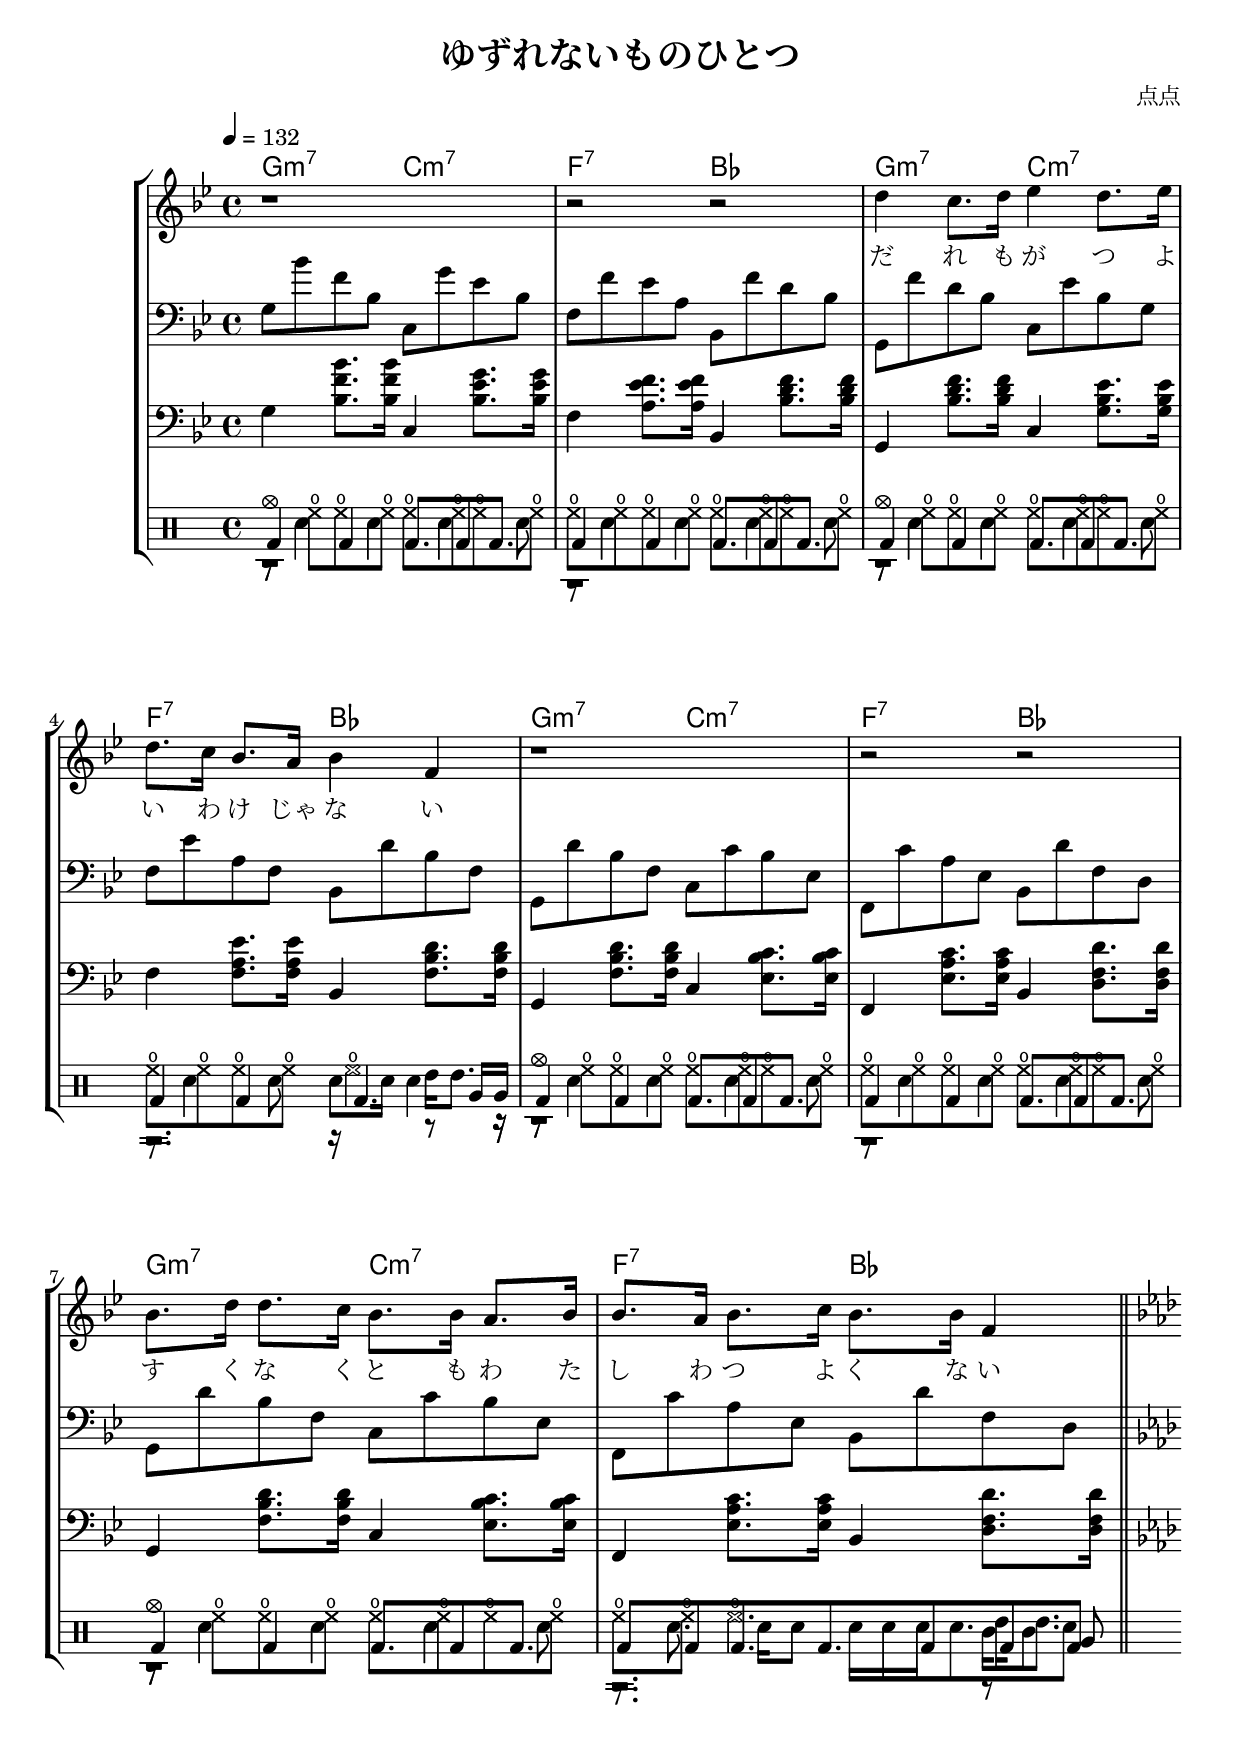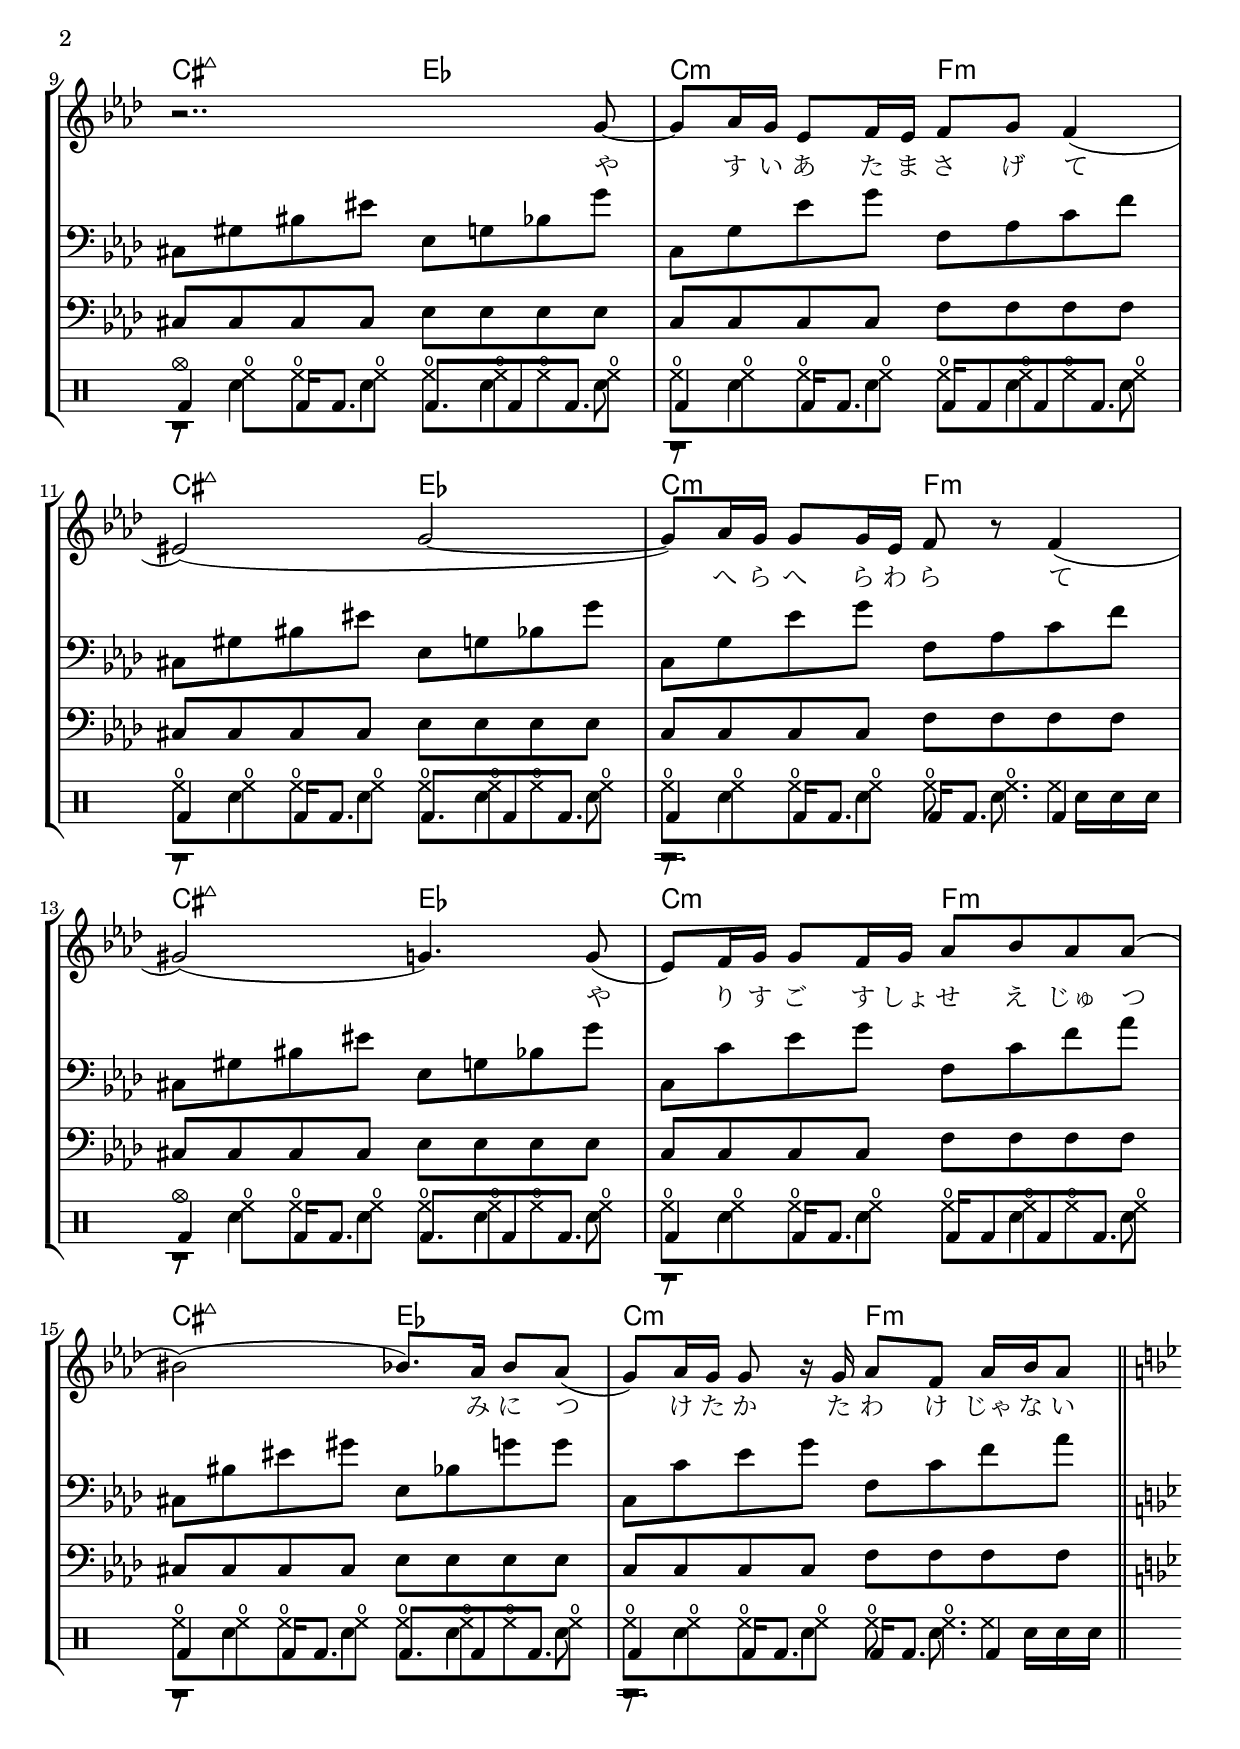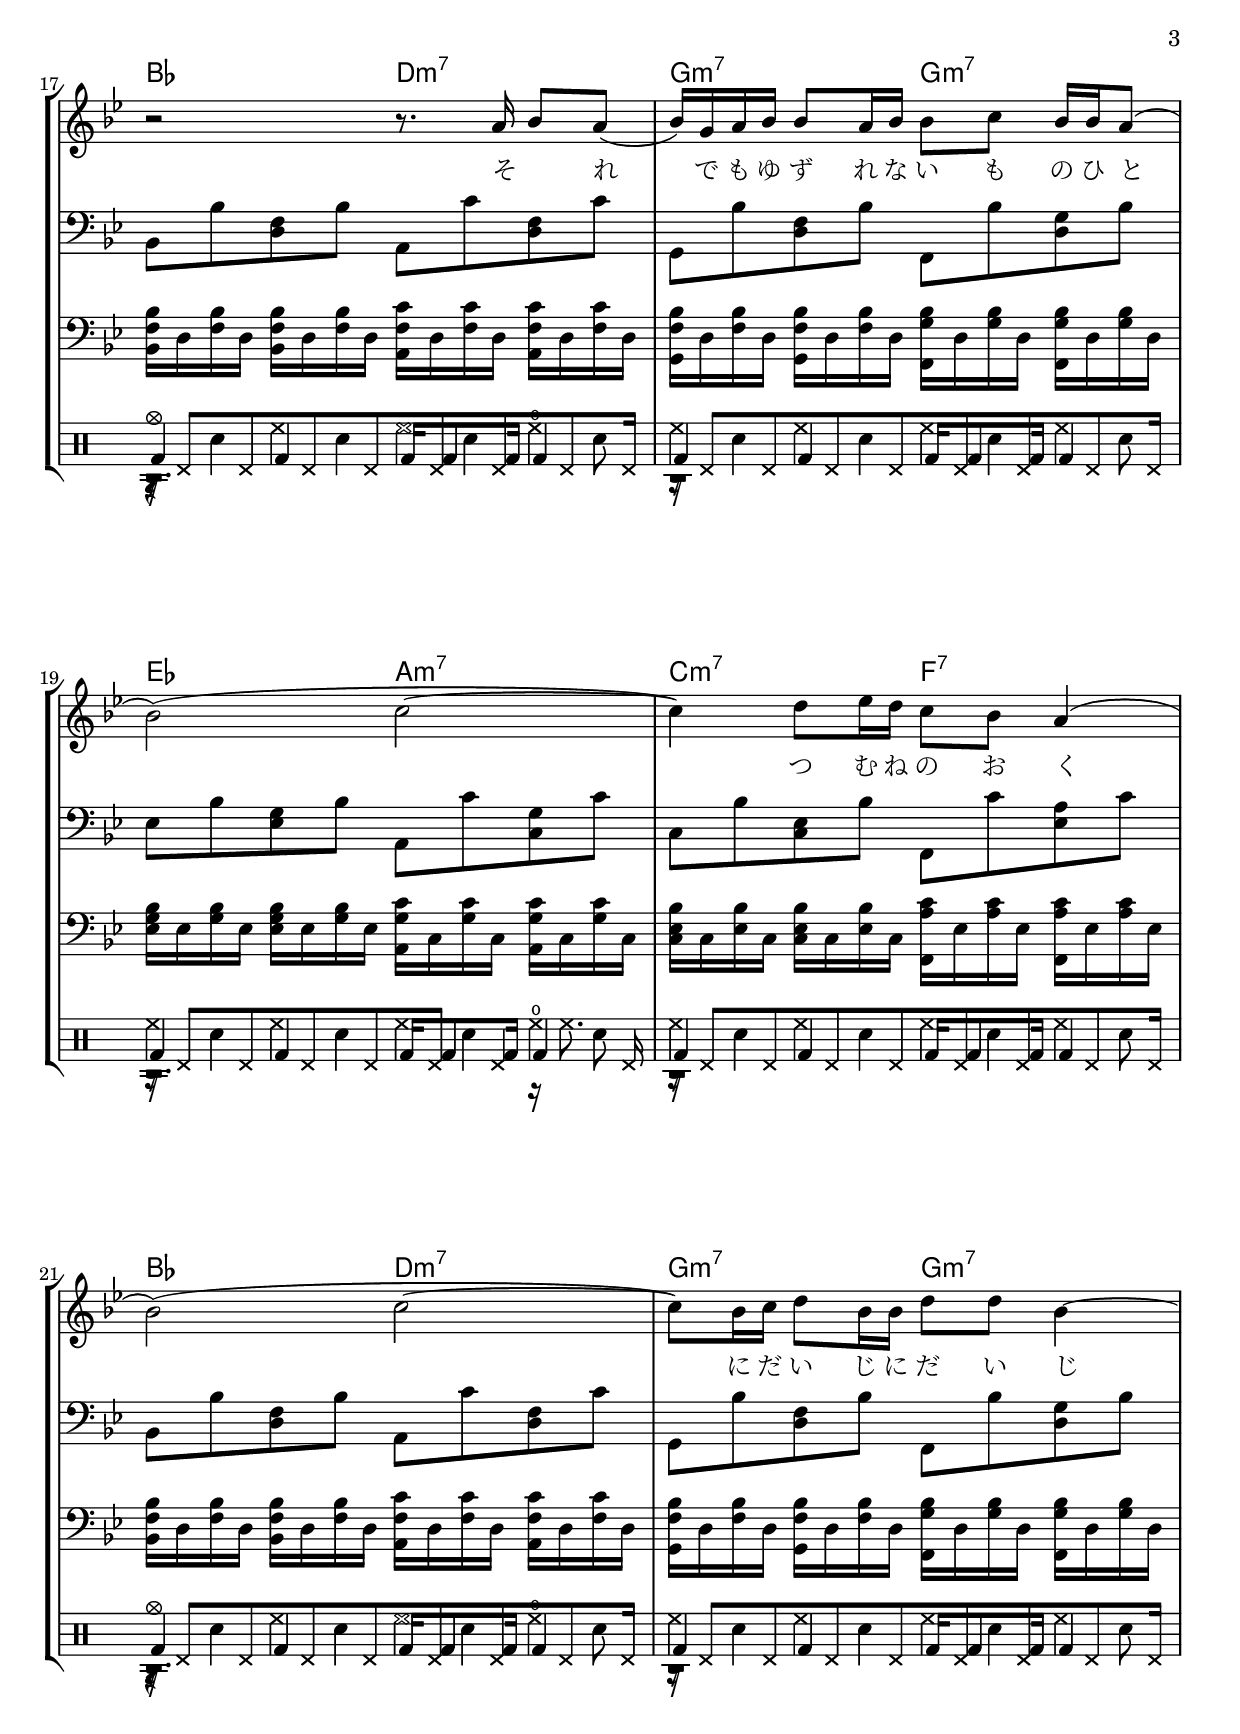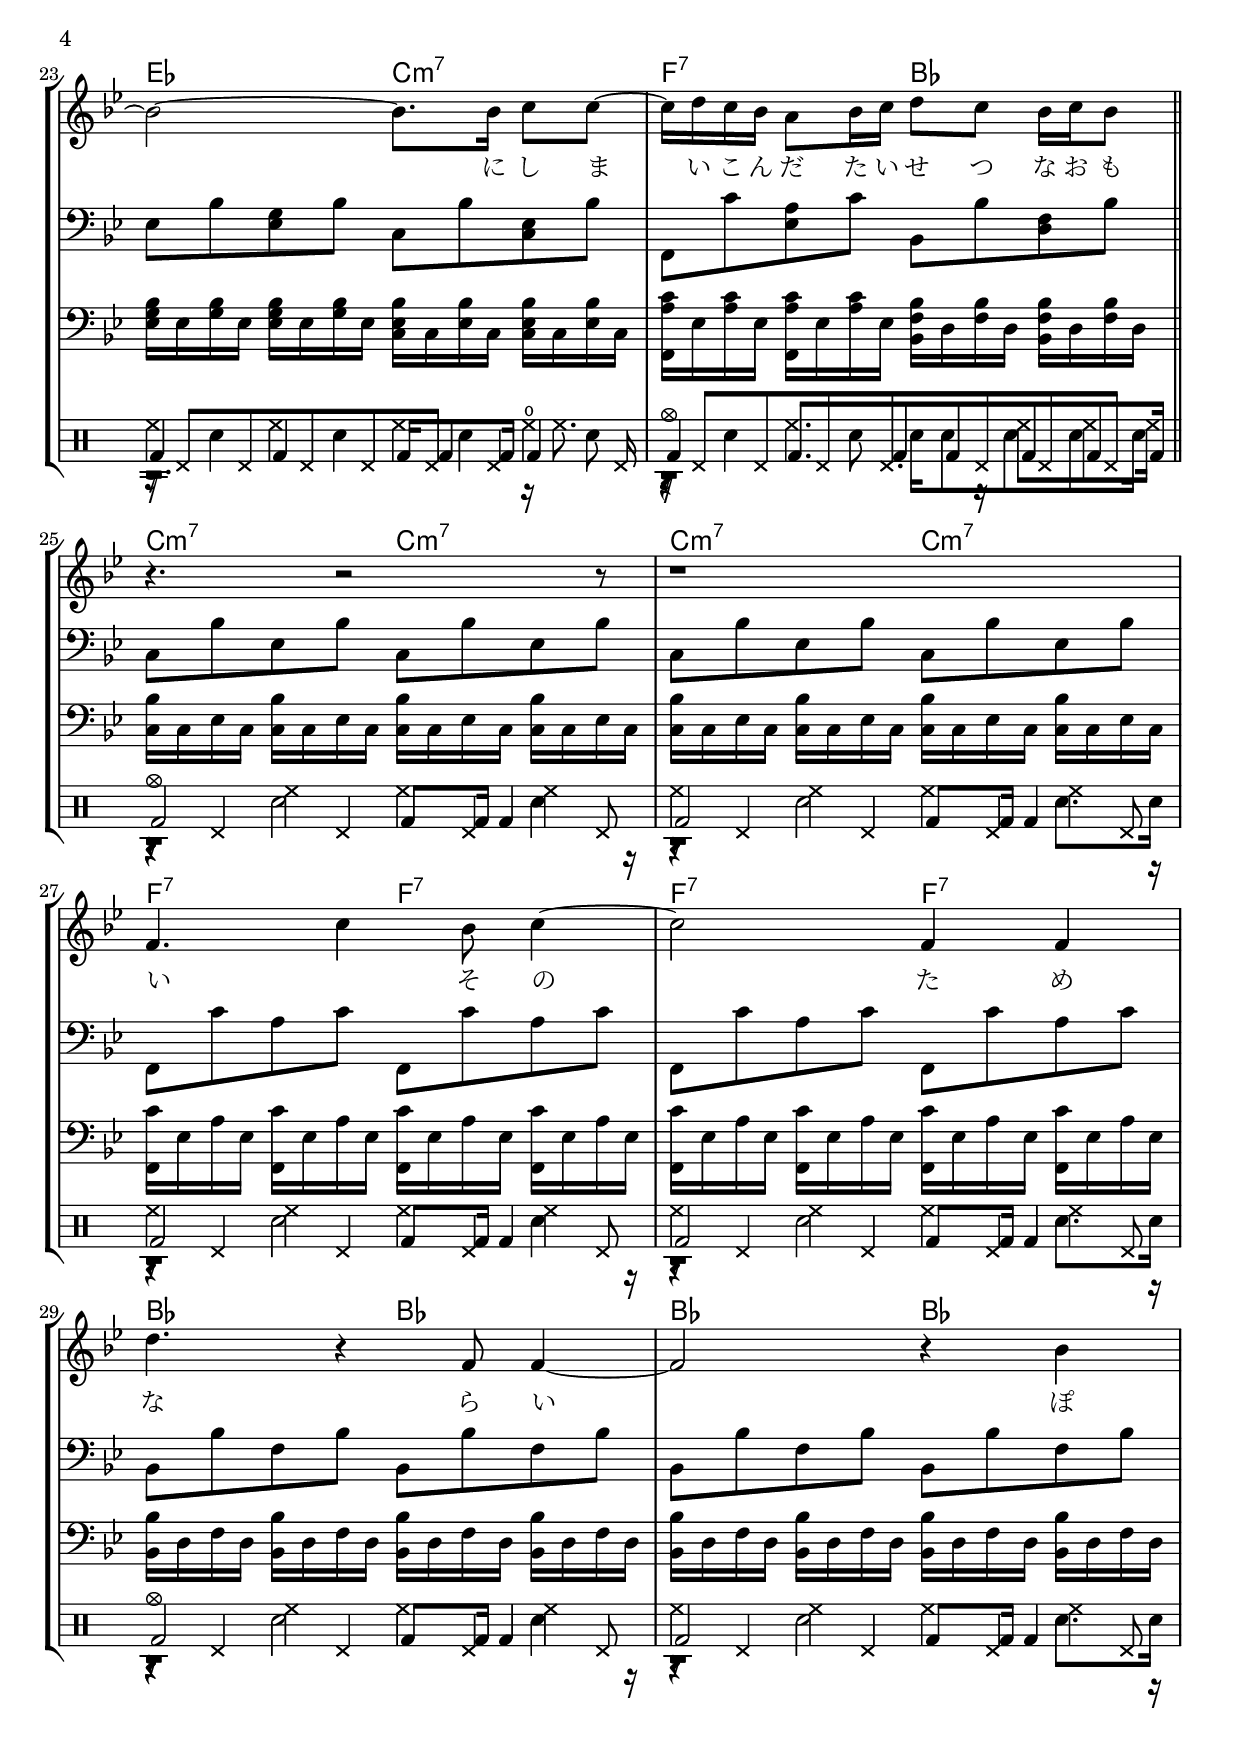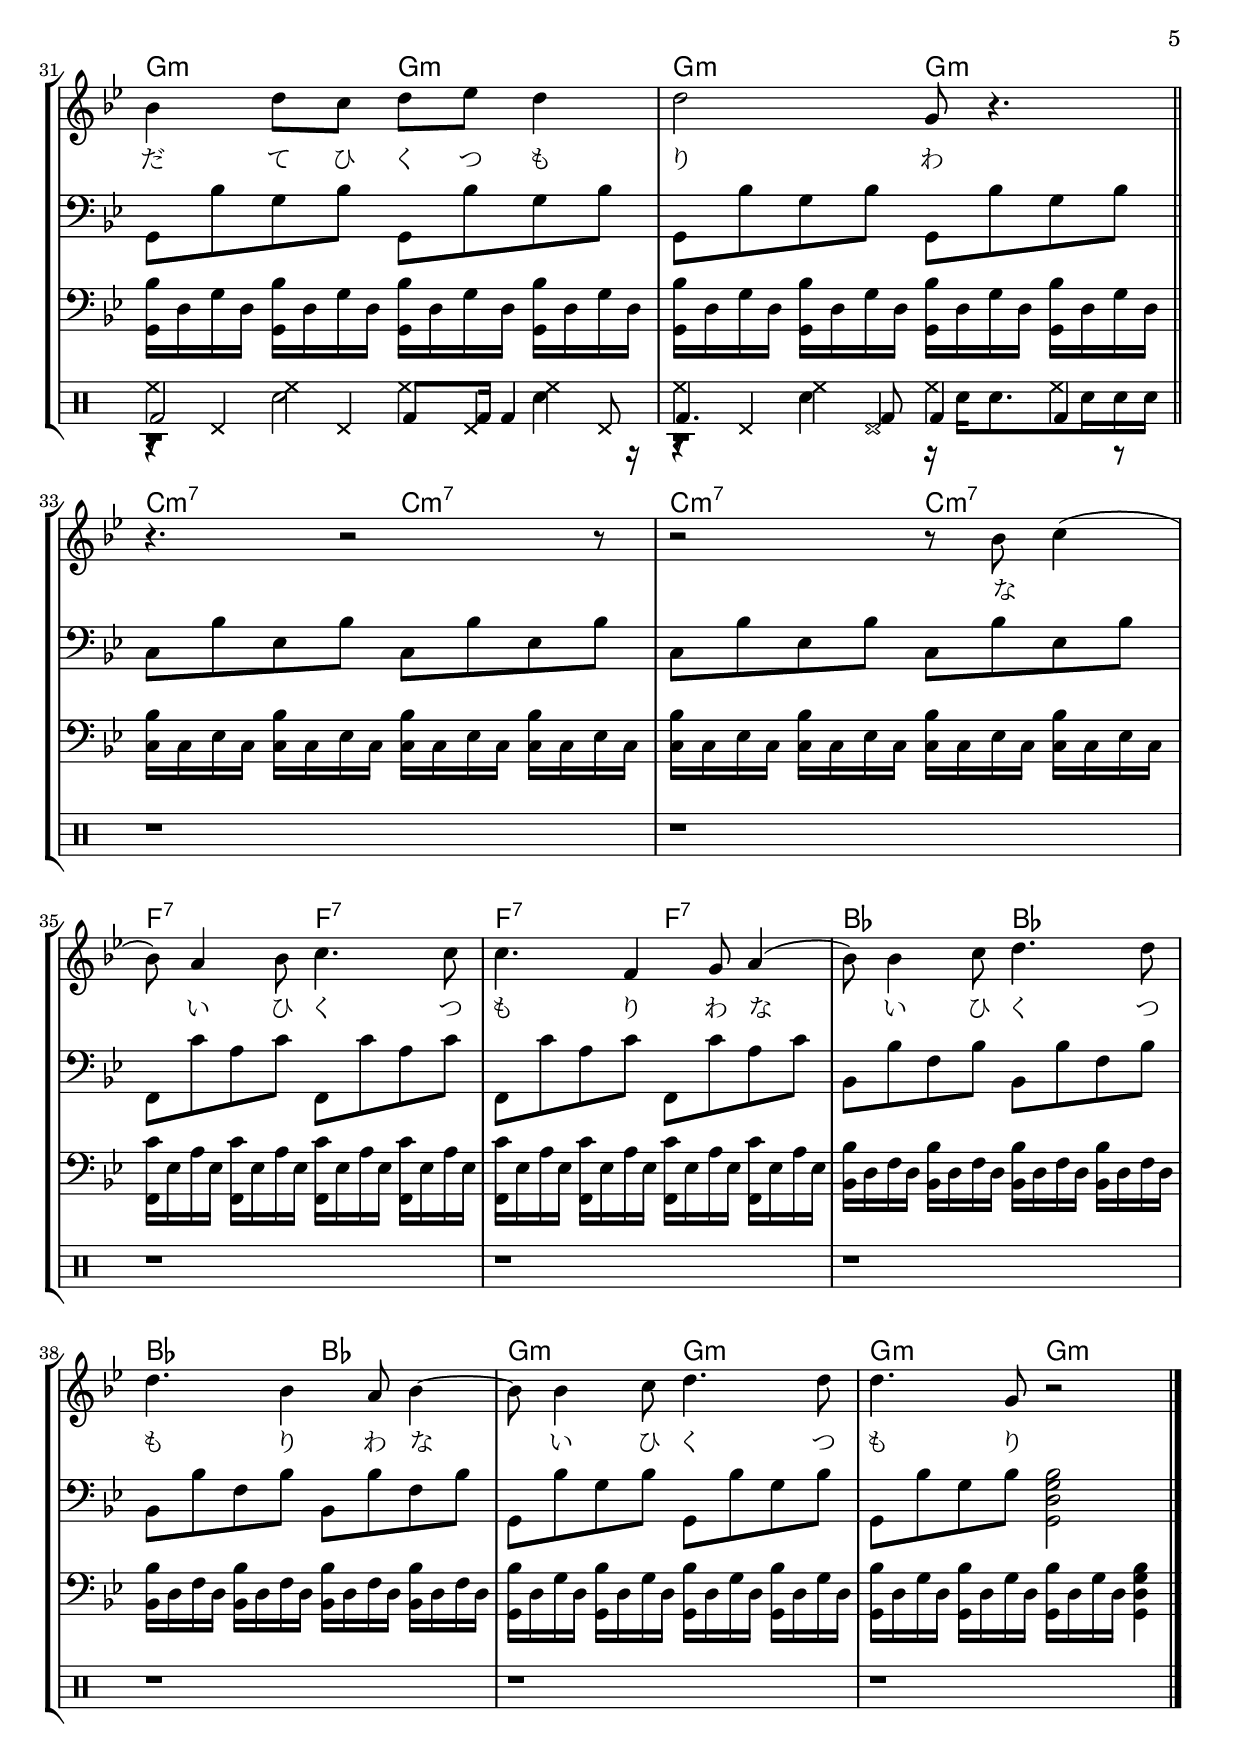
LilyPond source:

\version "2.12.1"

\header {
	title = \markup {ゆずれないものひとつ}
	composer = \markup \center-column {点点}
}

harmony = \chordmode {
	g2:min7 c:min7 f:7 bes g:min7 c:min7 f:7 bes g:min7 c:min7 f:7 bes g:min7 c:min7 f:7 bes 

	cis:maj7 es c:m f:m cis:maj7 es c:m f:m cis:maj7 es c:m f:m cis:maj7 es c:m f:m 

	bes d:min7 g:min7 g:min7 es a:min7 c:min7 f:7 bes d:min7 g:min7 g:min7 es c:min7 f:7 bes 

	c:min7 c:min7 c:min7 c:min7 f:7 f:7 f:7 f:7 bes bes bes bes g:m g:m g:m g:m 

	c:min7 c:min7 c:min7 c:min7 f:7 f:7 f:7 f:7 bes bes bes bes g:m g:m g:m g:m 
}

melody = {
	\set Staff.midiInstrument = #"fss0.37"
		\key bes \major
	\tempo 4 = 132
 r1 
	r2  r2 
	d''4  c''8.  d''16  es''4  d''8.  es''16 
	d''8.  c''16  bes'8.  a'16  bes'4  f'4 
	r1 
	r2  r2 
	bes'8.  d''16  d''8.  c''16  bes'8.  bes'16  a'8.  bes'16 
	bes'8.  a'16  bes'8.  c''16  bes'8.  bes'16  f'4
	\set Staff.midiInstrument = #"fss0.37"
		\key as \major
r2.. g'8~ 
	g'8  as'16  g'16  es'8  f'16  es'16  f'8  g'8  f'4 
	(eis'2)  (g'2~ 
	g'8)  as'16  g'16  g'8  g'16  es'16  f'8  r8  f'4 
	(gis'2)  (g'4.)  g'8 
	(es'8)  f'16  g'16  g'8  f'16  g'16  as'8  bes'8  as'8  as'8 
	(bis'2)  (bes'8.)  as'16  bes'8  as'8 
	(g'8)  as'16  g'16  g'8  r16  g'16  as'8  f'8  as'16  bes'16  as'8
	\set Staff.midiInstrument = #"fss0.37"
		\key bes \major
r2~r8. a'16  bes'8  a'8 
	(bes'16)  g'16  a'16  bes'16  bes'8  a'16  bes'16  bes'8  c''8  bes'16  bes'16  a'8 
	(bes'2)  (c''2~ 
	c''4)  d''8  es''16  d''16  c''8  bes'8  a'4 
	(bes'2)  (c''2~ 
	c''8)  bes'16  c''16  d''8  bes'16  bes'16  d''8  d''8  bes'4~ 
	bes'2~bes'8.  bes'16  c''8  c''8~ 
	c''16  d''16  c''16  bes'16  a'8  bes'16  c''16  d''8  c''8  bes'16  c''16  bes'8
	\set Staff.midiInstrument = #"fss0.37"
	r4. r2~r8~ 
	r1 
	 f'4.  c''4  bes'8  c''4~ 
	c''2  f'4  f'4 
	d''4.  r4  f'8  f'4~ 
	f'2  r4  bes'4 
	bes'4  d''8  c''8  d''8  es''8  d''4 
	d''2  g'8  	r4. 	\set Staff.midiInstrument = #"fss0.37"
	r4. r2~r8~ 
	r2~r8  bes'8  c''4 
	(bes'8)  a'4  bes'8  c''4.  c''8 
	c''4.  f'4  g'8  a'4 
	(bes'8)  bes'4  c''8  d''4.  d''8 
	d''4.  bes'4  a'8  bes'4~ 
	bes'8  bes'4  c''8  d''4.  d''8 
	d''4.  g'8  	r2 	\bar "|."
}

words = \lyricmode {
	だ  れ  も  が  つ  よ  い  わ  け  じゃ  な  い  す  く  な  く  と  も  わ  た  し  わ  つ  よ  く  な  い  
	や  す  い  あ  た  ま  さ  げ  て  へ  ら  へ  ら  わ  ら  て  や  り  す  ご  す  しょ  せ  え  じゅ  つ  み  に  つ  け  た  か  た  わ  け  じゃ  な  い  
	そ  れ  で  も  ゆ  ず  れ  な  い  も  の  ひ  と  つ  む  ね  の  お  く  に  だ  い  じ  に  だ  い  じ  に  し  ま  い  こ  ん  だ  た  い  せ  つ  な  お  も  い  
	そ  の  た  め  な  ら  い  ぽ  だ  て  ひ  く  つ  も  り  わ  な  い  
	ひ  く  つ  も  り  わ  な  い  ひ  く  つ  も  り  わ  な  い  ひ  く  つ  も  り  わ  な  い  
}

tempochange = {
	\tempo 4 = 132
	r1 | r1 | r1 | r1 | r1 | r1 | r1 | r1 \bar "||"
	\tempo 4 = 132
	r1 | r1 | r1 | r1 | r1 | r1 | r1 | r1 \bar "||"
	\tempo 4 = 132
	r1 | r1 | r1 | r1 | r1 | r1 | r1 | r1 \bar "||"
	\tempo 4 = 132
	r1 | r1 | r1 | r1 | r1 | r1 | r1 | r1 \bar "||"
	\tempo 4 = 132
	r1 | r1 | r1 | r1 | r1 | r1 | r1 | r1 \bar "|."
}

mainacc = {
	\clef bass
	\set Staff.midiInstrument = #"Electric Bass (pick)"
	\key bes \major
	\tempo 4 = 132
	g8 bes' f' bes
	c8 g' es' bes
	f8 f' es' a
	bes,8 f' d' bes
	g,8 f' d' bes
	c8 es' bes g
	f8 es' a f
	bes,8 d' bes f
	g,8 d' bes f
	c8 c' bes es
	f,8 c' a es
	bes,8 d' f d
	g,8 d' bes f
	c8 c' bes es
	f,8 c' a es
	bes,8 d' f d
	\bar "||"

	\set Staff.midiInstrument = #"Electric Bass (pick)"
	\key as \major
	cis8 gis8 bis8 eis'8
	es8 g8 bes8 g'8
	c8 g8 es'8 g'8
	f8 as8 c'8 f'8
	cis8 gis8 bis8 eis'8
	es8 g8 bes8 g'8
	c8 g8 es'8 g'8
	f8 as8 c'8 f'8
	cis8 gis8 bis8 eis'8
	es8 g8 bes8 g'8
	c8 c'8 es'8 g'8
	f8 c'8 f'8 as'8
	cis8 bis8 eis'8 gis'8
	es8 bes8 g'8 g'8
	c8 c'8 es'8 g'8
	f8 c'8 f'8 as'8
	\bar "||"

	\set Staff.midiInstrument = #"Electric Bass (pick)"
	\key bes \major
	bes,8 bes <d f> bes
	a,8 c' <d f> c'
	g,8 bes <d f> bes
	f,8 bes <d g> bes
	es8 bes <es g> bes
	a,8 c' <c g> c'
	c8 bes <c es> bes
	f,8 c' <es a> c'
	bes,8 bes <d f> bes
	a,8 c' <d f> c'
	g,8 bes <d f> bes
	f,8 bes <d g> bes
	es8 bes <es g> bes
	c8 bes <c es> bes
	f,8 c' <es a> c'
	bes,8 bes <d f> bes
	\bar "||"

	\set Staff.midiInstrument = #"Electric Bass (pick)"
	c8 bes es bes
	c8 bes es bes
	c8 bes es bes
	c8 bes es bes
	f,8 c' a c'
	f,8 c' a c'
	f,8 c' a c'
	f,8 c' a c'
	bes,8 bes f bes
	bes,8 bes f bes
	bes,8 bes f bes
	bes,8 bes f bes
	g,8 bes g bes
	g,8 bes g bes
	g,8 bes g bes
	g,8 bes g bes
	\bar "||"

	\set Staff.midiInstrument = #"Electric Bass (pick)"
	c8 bes es bes
	c8 bes es bes
	c8 bes es bes
	c8 bes es bes
	f,8 c' a c'
	f,8 c' a c'
	f,8 c' a c'
	f,8 c' a c'
	bes,8 bes f bes
	bes,8 bes f bes
	bes,8 bes f bes
	bes,8 bes f bes
	g,8 bes g bes
	g,8 bes g bes
	g,8 bes g bes
	<g, d g bes>2
	\bar "|."
}

subacc = {
	\clef bass
	\set Staff.midiInstrument = #"Electric Bass (pick)"
	\key bes \major
	\tempo 4 = 132
	g4 <bes f' bes'>8. <bes f' bes'>16
	c4 <bes es' g'>8. <bes es' g'>16
	f4 <a es' f'>8. <a es' f'>16
	bes,4 <bes d' f'>8. <bes d' f'>16
	g,4 <bes d' f'>8. <bes d' f'>16
	c4 <g bes es'>8. <g bes es'>16
	f4 <f a es'>8. <f a es'>16
	bes,4 <f bes d'>8. <f bes d'>16
	g,4 <f bes d'>8. <f bes d'>16
	c4 <es bes c'>8. <es bes c'>16
	f,4 <es a c'>8. <es a c'>16
	bes,4 <d f d'>8. <d f d'>16
	g,4 <f bes d'>8. <f bes d'>16
	c4 <es bes c'>8. <es bes c'>16
	f,4 <es a c'>8. <es a c'>16
	bes,4 <d f d'>8. <d f d'>16
	\bar "||"

	\set Staff.midiInstrument = #"Electric Bass (pick)"
	\key as \major
	cis8 cis8 cis8 cis8
	es8 es8 es8 es8
	c8 c8 c8 c8
	f8 f8 f8 f8
	cis8 cis8 cis8 cis8
	es8 es8 es8 es8
	c8 c8 c8 c8
	f8 f8 f8 f8
	cis8 cis8 cis8 cis8
	es8 es8 es8 es8
	c8 c8 c8 c8
	f8 f8 f8 f8
	cis8 cis8 cis8 cis8
	es8 es8 es8 es8
	c8 c8 c8 c8
	f8 f8 f8 f8
	\bar "||"

	\set Staff.midiInstrument = #"Electric Bass (pick)"
	\key bes \major
	<bes, f bes>16 d16 <f bes>16 d16   <bes, f bes>16 d16 <f bes>16 d16
	<a, f c'>16 d16 <f c'>16 d16   <a, f c'>16 d16 <f c'>16 d16
	<g, f bes>16 d16 <f bes>16 d16   <g, f bes>16 d16 <f bes>16 d16
	<f, g bes>16 d16 <g bes>16 d16   <f, g bes>16 d16 <g bes>16 d16
	<es g bes>16 es16 <g bes>16 es16   <es g bes>16 es16 <g bes>16 es16
	<a, g c'>16 c16 <g c'>16 c16   <a, g c'>16 c16 <g c'>16 c16
	<c es bes>16 c16 <es bes>16 c16   <c es bes>16 c16 <es bes>16 c16
	<f, a c'>16 es16 <a c'>16 es16   <f, a c'>16 es16 <a c'>16 es16
	<bes, f bes>16 d16 <f bes>16 d16   <bes, f bes>16 d16 <f bes>16 d16
	<a, f c'>16 d16 <f c'>16 d16   <a, f c'>16 d16 <f c'>16 d16
	<g, f bes>16 d16 <f bes>16 d16   <g, f bes>16 d16 <f bes>16 d16
	<f, g bes>16 d16 <g bes>16 d16   <f, g bes>16 d16 <g bes>16 d16
	<es g bes>16 es16 <g bes>16 es16   <es g bes>16 es16 <g bes>16 es16
	<c es bes>16 c16 <es bes>16 c16   <c es bes>16 c16 <es bes>16 c16
	<f, a c'>16 es16 <a c'>16 es16   <f, a c'>16 es16 <a c'>16 es16
	<bes, f bes>16 d16 <f bes>16 d16   <bes, f bes>16 d16 <f bes>16 d16
	\bar "||"

	\set Staff.midiInstrument = #"Electric Bass (pick)"
	<c bes>16 c es c <c bes> c es c
	<c bes>16 c es c <c bes> c es c
	<c bes>16 c es c <c bes> c es c
	<c bes>16 c es c <c bes> c es c
	<f, c'>16 es a es <f, c'> es a es
	<f, c'>16 es a es <f, c'> es a es
	<f, c'>16 es a es <f, c'> es a es
	<f, c'>16 es a es <f, c'> es a es
	<bes, bes>16 d f d <bes, bes> d f d
	<bes, bes>16 d f d <bes, bes> d f d
	<bes, bes>16 d f d <bes, bes> d f d
	<bes, bes>16 d f d <bes, bes> d f d
	<g, bes>16 d g d <g, bes> d g d
	<g, bes>16 d g d <g, bes> d g d
	<g, bes>16 d g d <g, bes> d g d
	<g, bes>16 d g d <g, bes> d g d
	\bar "||"

	\set Staff.midiInstrument = #"Electric Bass (pick)"
	<c bes>16 c es c <c bes> c es c
	<c bes>16 c es c <c bes> c es c
	<c bes>16 c es c <c bes> c es c
	<c bes>16 c es c <c bes> c es c
	<f, c'>16 es a es <f, c'> es a es
	<f, c'>16 es a es <f, c'> es a es
	<f, c'>16 es a es <f, c'> es a es
	<f, c'>16 es a es <f, c'> es a es
	<bes, bes>16 d f d <bes, bes> d f d
	<bes, bes>16 d f d <bes, bes> d f d
	<bes, bes>16 d f d <bes, bes> d f d
	<bes, bes>16 d f d <bes, bes> d f d
	<g, bes>16 d g d <g, bes> d g d
	<g, bes>16 d g d <g, bes> d g d
	<g, bes>16 d g d <g, bes> d g d
	<g, bes>16 d g d <g, d g bes>4
	\bar "|."
}

percA = {
	\drummode {
	r8 hho8 hho8 hho8 hho8 hho8 hho8 hho8  |hho8 hho8 hho8 hho8 hho8 hho8 hho8 hho8  |r8 hho8 hho8 hho8 hho8 hho8 hho8 hho8  |hho8 hho8 hho8 hho8 hho2  |r8 hho8 hho8 hho8 hho8 hho8 hho8 hho8  |hho8 hho8 hho8 hho8 hho8 hho8 hho8 hho8  |r8 hho8 hho8 hho8 hho8 hho8 hho8 hho8  |hho8 hho8 hho2.  \bar "||"
	cymc1  |r1  |r1  |r1  |cymc1  |r1  |r1  |r1  \bar "||"
	r2. hho4  |r1  |r2. hho4  |r1  |r2. hho4  |r1  |r2. hho4  |r1  \bar "||"
	r4 hh4 hh4 hh4  |hh4 hh4 hh4 hh4  |hh4 hh4 hh4 hh4  |hh4 hh4 hh4 hh4  |r4 hh4 hh4 hh4  |hh4 hh4 hh4 hh4  |hh4 hh4 hh4 hh4  |hh4 hh4 hh4 hh4  \bar "||"
	r1 |r1 |r1 |r1 |r1 |r1 |r1 |r1 \bar "|."
	}
}

percB = {
	\drummode {
	r8 sn4 sn4 sn4 sn8  |r8 sn4 sn4 sn4 sn8  |r8 sn4 sn4 sn4 sn8  |r8 sn4 sn8 sn8 sn16 sn4 r16  |r8 sn4 sn4 sn4 sn8  |r8 sn4 sn4 sn4 sn8  |r8 sn4 sn4 sn4 sn8  |r8 sn8. sn16 sn8 sn16 sn16 sn16 sn8. sn8  \bar "||"
	r8 hho8 hho8 hho8 hho8 hho8 hho8 hho8  |hho8 hho8 hho8 hho8 hho8 hho8 hho8 hho8  |hho8 hho8 hho8 hho8 hho8 hho8 hho8 hho8  |hho8 hho8 hho8 hho8 hho8 hho4.  |r8 hho8 hho8 hho8 hho8 hho8 hho8 hho8  |hho8 hho8 hho8 hho8 hho8 hho8 hho8 hho8  |hho8 hho8 hho8 hho8 hho8 hho8 hho8 hho8  |hho8 hho8 hho8 hho8 hho8 hho4.  \bar "||"
	r4 hh4 hh2  |hh4 hh4 hh4 hh4  |hh4 hh4 hh4 r16 hh8.  |hh4 hh4 hh4 hh4  |r4 hh4 hh2  |hh4 hh4 hh4 hh4  |hh4 hh4 hh4 r16 hh8.  |r4 hh4. r16 hh8 hh8 hh16  \bar "||"
	r8 hhp4 hhp4 hhp4 hhp8  |r8 hhp4 hhp4 hhp4 hhp8  |r8 hhp4 hhp4 hhp4 hhp8  |r8 hhp4 hhp4 hhp4 hhp8  |r8 hhp4 hhp4 hhp4 hhp8  |r8 hhp4 hhp4 hhp4 hhp8  |r8 hhp4 hhp4 hhp4 hhp8  |r8 hhp4 hhp2 r8  \bar "||"
	r1 |r1 |r1 |r1 |r1 |r1 |r1 |r1 \bar "|."
	}
}

percC = {
	\drummode {
	bd4 bd4 bd8. bd8 bd8.  |bd4 bd4 bd8. bd8 bd8.  |bd4 bd4 bd8. bd8 bd8.  |bd4 bd4 r16 bd4. r16  |bd4 bd4 bd8. bd8 bd8.  |bd4 bd4 bd8. bd8 bd8.  |bd4 bd4 bd8. bd8 bd8.  |bd8 bd8 bd8. bd8. bd8 bd8 bd8  \bar "||"
	r1  |r1  |r1  |r2. hh4  |r1  |r1  |r1  |r2. hh4  \bar "||"
	r16 hhp8 hhp8 hhp8 hhp8 hhp8 hhp8 hhp8 hhp16  |r16 hhp8 hhp8 hhp8 hhp8 hhp8 hhp8 hhp8 hhp16  |r16 hhp8 hhp8 hhp8 hhp8 hhp8 hhp4 hhp16  |r16 hhp8 hhp8 hhp8 hhp8 hhp8 hhp8 hhp8 hhp16  |r16 hhp8 hhp8 hhp8 hhp8 hhp8 hhp8 hhp8 hhp16  |r16 hhp8 hhp8 hhp8 hhp8 hhp8 hhp8 hhp8 hhp16  |r16 hhp8 hhp8 hhp8 hhp8 hhp8 hhp4 hhp16  |r16 hhp8 hhp8 hhp8 hhp8. hhp8 hhp8 hhp8  \bar "||"
	r4 sn2 sn4  |r4 sn2 sn8. sn16  |r4 sn2 sn4  |r4 sn2 sn8. sn16  |r4 sn2 sn4  |r4 sn2 sn8. sn16  |r4 sn2 sn4  |r4 sn4 r16 sn16 sn8. sn16 sn16 sn16  \bar "||"
	r1 |r1 |r1 |r1 |r1 |r1 |r1 |r1 \bar "|."
	}
}

percD = {
	\drummode {
	cymc1  |r1  |cymc1  |r1  |cymc1  |r1  |cymc1  |r1  \bar "||"
	r8 sn4 sn4 sn4 sn8  |r8 sn4 sn4 sn4 sn8  |r8 sn4 sn4 sn4 sn8  |r8 sn4 sn4 sn8. sn16 sn16 sn16  |r8 sn4 sn4 sn4 sn8  |r8 sn4 sn4 sn4 sn8  |r8 sn4 sn4 sn4 sn8  |r8 sn4 sn4 sn8. sn16 sn16 sn16  \bar "||"
	r8 sn4 sn4 sn4 sn8  |r8 sn4 sn4 sn4 sn8  |r8 sn4 sn4 sn4 sn8  |r8 sn4 sn4 sn4 sn8  |r8 sn4 sn4 sn4 sn8  |r8 sn4 sn4 sn4 sn8  |r8 sn4 sn4 sn4 sn8  |r8 sn4 sn8 sn16 sn8 sn8 sn8 sn16  \bar "||"
	bd2 bd8 bd16 bd4 r16  |bd2 bd8 bd16 bd4 r16  |bd2 bd8 bd16 bd4 r16  |bd2 bd8 bd16 bd4 r16  |bd2 bd8 bd16 bd4 r16  |bd2 bd8 bd16 bd4 r16  |bd2 bd8 bd16 bd4 r16  |bd4. bd8 bd4 bd4  \bar "||"
	r1 |r1 |r1 |r1 |r1 |r1 |r1 |r1 \bar "|."
	}
}

percE = {
	\drummode {
	r1 |r1 |r1 |r2. tommh16 tommh8.  |r1 |r1 |r1 |r2. tommh16 tommh8.  \bar "||"
	bd4 bd16 bd8. bd8. bd8 bd8.  |bd4 bd16 bd8. bd16 bd8 bd8 bd8.  |bd4 bd16 bd8. bd8. bd8 bd8.  |bd4 bd16 bd8. bd16 bd8. bd4  |bd4 bd16 bd8. bd8. bd8 bd8.  |bd4 bd16 bd8. bd16 bd8 bd8 bd8.  |bd4 bd16 bd8. bd8. bd8 bd8.  |bd4 bd16 bd8. bd16 bd8. bd4  \bar "||"
	bd4 bd4 bd16 bd8 bd16 bd4  |bd4 bd4 bd16 bd8 bd16 bd4  |bd4 bd4 bd16 bd8 bd16 bd4  |bd4 bd4 bd16 bd8 bd16 bd4  |bd4 bd4 bd16 bd8 bd16 bd4  |bd4 bd4 bd16 bd8 bd16 bd4  |bd4 bd4 bd16 bd8 bd16 bd4  |bd4 bd8. bd8 bd8 bd8 bd8 bd16  \bar "||"
	cymc1  |r1 |r1 |r1 |cymc1  |r1 |r1 |r1 \bar "||"
	r1 |r1 |r1 |r1 |r1 |r1 |r1 |r1 \bar "|."
	}
}

percF = {
	\drummode {
	r1 |r1 |r1 |r2. r8 tomfh16 tomfh16  |r1 |r1 |r1 |r2. r8 tomfh8  \bar "||"
	r1 | r1 | r1 | r1 | r1 | r1 | r1 | r1 \bar "||"
	cymc1  |r1 |r1 |r1 |cymc1  |r1 |r1 |cymc1  \bar "||"
	r1 | r1 | r1 | r1 | r1 | r1 | r1 | r1 \bar "||"
	r1 | r1 | r1 | r1 | r1 | r1 | r1 | r1 \bar "|."
	}
}

percG = {
	\drummode {
	r1 |r1 |r1 |r1 |r1 |r1 |r1 |r2. tomml16 tomml8.  \bar "||"
	r1 | r1 | r1 | r1 | r1 | r1 | r1 | r1 \bar "||"
	r1 | r1 | r1 | r1 | r1 | r1 | r1 | r1 \bar "||"
	r1 | r1 | r1 | r1 | r1 | r1 | r1 | r1 \bar "||"
	r1 | r1 | r1 | r1 | r1 | r1 | r1 | r1 \bar "|."
	}
}

\score {
	<<
		\new StaffGroup <<
			\new ChordNames {\harmony}
			\new Voice = "melody" {\melody}
			\new Lyrics \lyricsto "melody" \words
			\new Staff = "mainacc" {\mainacc}
			\new Staff = "subacc" {\subacc}
			\new DrumStaff <<
				\new DrumVoice {\percA}
				\new DrumVoice {\percB}
				\new DrumVoice {\percC}
				\new DrumVoice {\percD}
				\new DrumVoice {\percE}
				\new DrumVoice {\percF}
				\new DrumVoice {\percG}
			>>
		>>
	>>
	\layout { }
}
